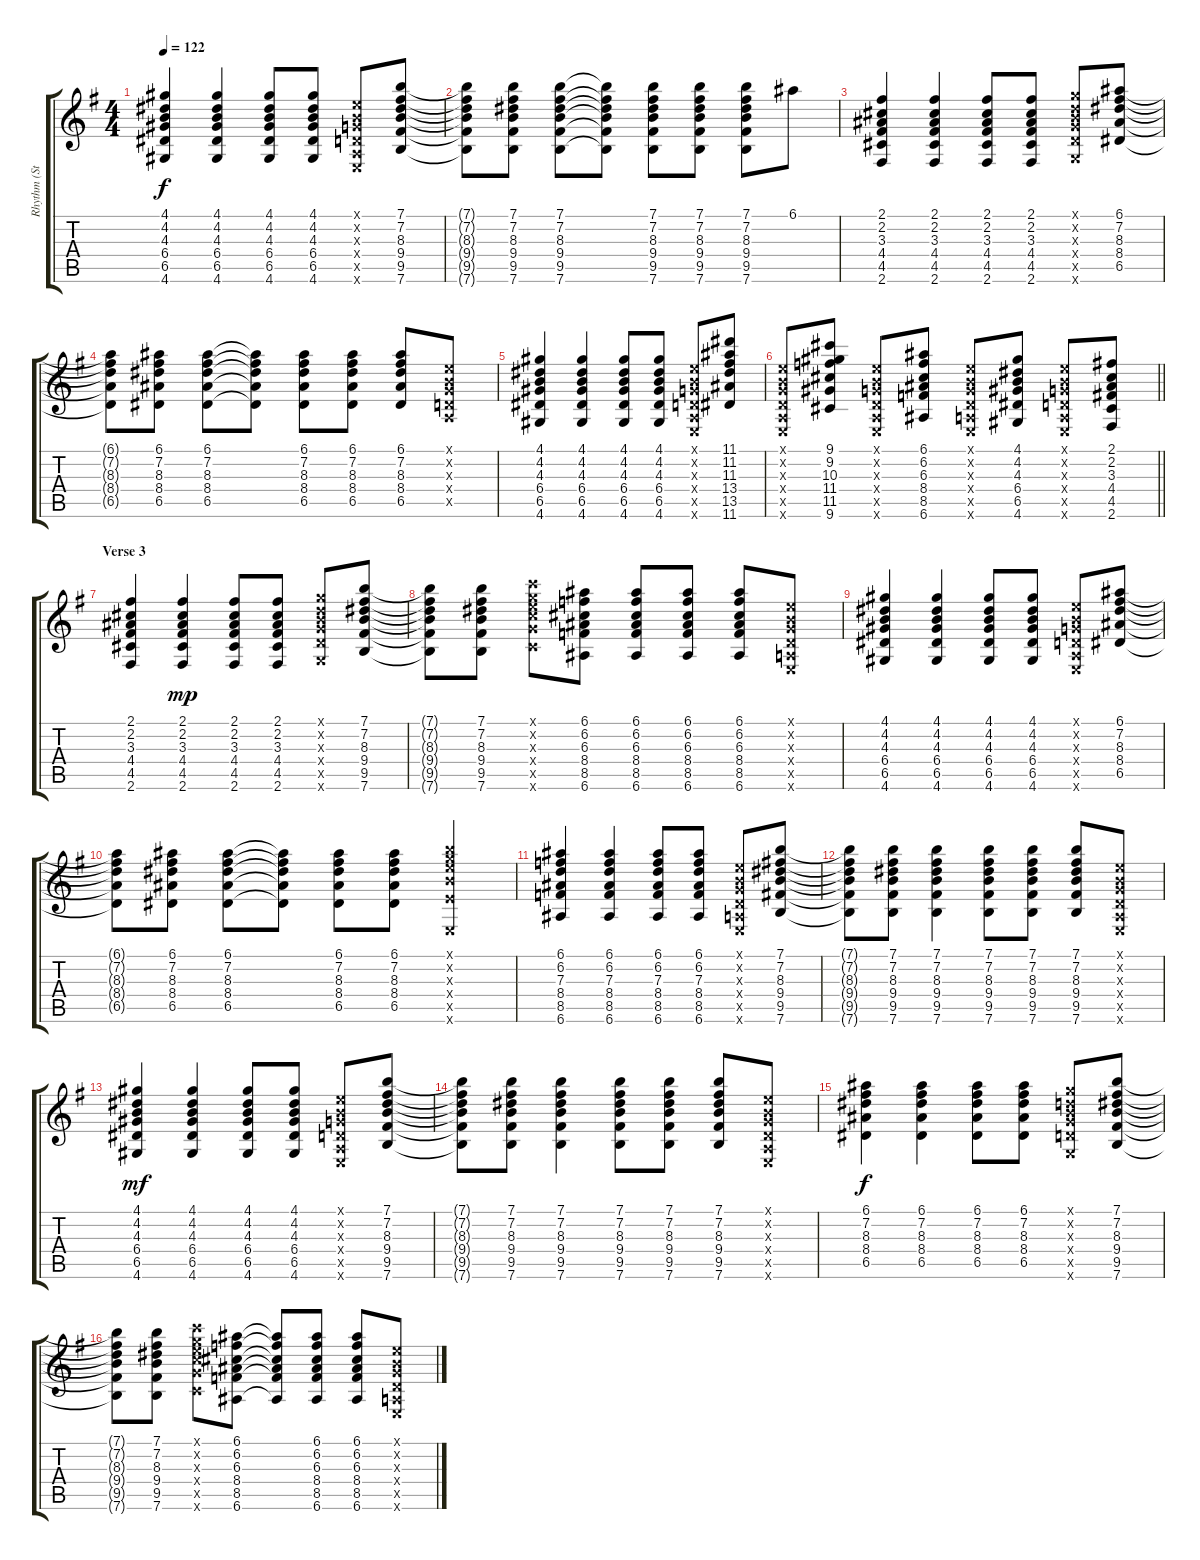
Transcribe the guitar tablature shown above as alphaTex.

\track ("Rhythm (Standard)" "Rhythm (St") {mute instrument acousticguitarsteel}
\staff {score tabs}
\tuning (E4 B3 G3 D3 A2 E2) {hide}
\ts (4 4)
\tempo 122
\clef g2
\ks eminor
(4.1 4.2 4.3 6.4 6.5 4.6).4{dy f} (4.1 4.2 4.3 6.4 6.5 4.6).4 (4.1 4.2 4.3 6.4 6.5 4.6).8 (4.1 4.2 4.3 6.4 6.5 4.6).8 (0.1{x} 0.2{x} 0.3{x} 0.4{x} 0.5{x} 0.6{x}).8 (7.1 7.2 8.3 9.4 9.5 7.6).8 |
(7.1{t} 7.2{t} 8.3{t} 9.4{t} 9.5{t} 7.6{t}).8 (7.1 7.2 8.3 9.4 9.5 7.6).8 (7.1 7.2 8.3 9.4 9.5 7.6).8 (7.1{t} 7.2{t} 8.3{t} 9.4{t} 9.5{t} 7.6{t}).8 (7.1 7.2 8.3 9.4 9.5 7.6).8 (7.1 7.2 8.3 9.4 9.5 7.6).8 (7.1 7.2 8.3 9.4 9.5 7.6).8 6.1.8 |
(2.1 2.2 3.3 4.4 4.5 2.6).4 (2.1 2.2 3.3 4.4 4.5 2.6).4 (2.1 2.2 3.3 4.4 4.5 2.6).8 (2.1 2.2 3.3 4.4 4.5 2.6).8 (3.1{x} 3.2{x} 4.3{x} 5.4{x} 5.5{x} 3.6{x}).8 (6.1 7.2 8.3 8.4 6.5).8 |
(6.1{t} 7.2{t} 8.3{t} 8.4{t} 6.5{t}).8 (6.1 7.2 8.3 8.4 6.5).8 (6.1 7.2 8.3 8.4 6.5).8 (6.1{t} 7.2{t} 8.3{t} 8.4{t} 6.5{t}).8 (6.1 7.2 8.3 8.4 6.5).8 (6.1 7.2 8.3 8.4 6.5).8 (6.1 7.2 8.3 8.4 6.5).8 (0.1{x} 0.2{x} 0.3{x} 0.4{x} 0.5{x}).8 |
(4.1 4.2 4.3 6.4 6.5 4.6).4 (4.1 4.2 4.3 6.4 6.5 4.6).4 (4.1 4.2 4.3 6.4 6.5 4.6).8 (4.1 4.2 4.3 6.4 6.5 4.6).8 (0.1{x} 0.2{x} 0.3{x} 0.4{x} 0.5{x} 0.6{x}).8 (11.1 11.2 11.3 13.4 13.5 11.6).8 |
\barLineRight lightlight
(0.1{x} 0.2{x} 0.3{x} 0.4{x} 0.5{x} 0.6{x}).8 (9.1 9.2 10.3 11.4 11.5 9.6).8 (0.1{x} 0.2{x} 0.3{x} 0.4{x} 0.5{x} 0.6{x}).8 (6.1 6.2 6.3 8.4 8.5 6.6).8 (0.1{x} 0.2{x} 0.3{x} 0.4{x} 0.5{x} 0.6{x}).8 (4.1 4.2 4.3 6.4 6.5 4.6).8 (0.1{x} 0.2{x} 0.3{x} 0.4{x} 0.5{x} 0.6{x}).8 (2.1 2.2 3.3 4.4 4.5 2.6).8 |
\section ("" "Verse 3")
(2.1 2.2 3.3 4.4 4.5 2.6).4 (2.1 2.2 3.3 4.4 4.5 2.6).4{dy mp} (2.1 2.2 3.3 4.4 4.5 2.6).8 (2.1 2.2 3.3 4.4 4.5 2.6).8 (3.1{x} 3.2{x} 4.3{x} 5.4{x} 5.5{x} 3.6{x}).8 (7.1 7.2 8.3 9.4 9.5 7.6).8 |
(7.1{t} 7.2{t} 8.3{t} 9.4{t} 9.5{t} 7.6{t}).8 (7.1 7.2 8.3 9.4 9.5 7.6).8 (8.1{x} 8.2{x} 9.3{x} 10.4{x} 10.5{x} 8.6{x}).8 (6.1 6.2 6.3 8.4 8.5 6.6).8 (6.1 6.2 6.3 8.4 8.5 6.6).8 (6.1 6.2 6.3 8.4 8.5 6.6).8 (6.1 6.2 6.3 8.4 8.5 6.6).8 (0.1{x} 0.2{x} 0.3{x} 0.4{x} 0.5{x} 0.6{x}).8 |
(4.1 4.2 4.3 6.4 6.5 4.6).4 (4.1 4.2 4.3 6.4 6.5 4.6).4 (4.1 4.2 4.3 6.4 6.5 4.6).8 (4.1 4.2 4.3 6.4 6.5 4.6).8 (0.1{x} 0.2{x} 0.3{x} 0.4{x} 0.5{x} 0.6{x}).8 (6.1 7.2 8.3 8.4 6.5).8 |
(6.1{t} 7.2{t} 8.3{t} 8.4{t} 6.5{t}).8 (6.1 7.2 8.3 8.4 6.5).8 (6.1 7.2 8.3 8.4 6.5).8 (6.1{t} 7.2{t} 8.3{t} 8.4{t} 6.5{t}).8 (6.1 7.2 8.3 8.4 6.5).8 (6.1 7.2 8.3 8.4 6.5).8 (7.1{x} 8.2{x} 9.3{x} 9.4{x} 7.5{x} 0.6{x}).4 |
(6.1 6.2 7.3 8.4 8.5 6.6).4 (6.1 6.2 7.3 8.4 8.5 6.6).4 (6.1 6.2 7.3 8.4 8.5 6.6).8 (6.1 6.2 7.3 8.4 8.5 6.6).8 (0.1{x} 0.2{x} 0.3{x} 0.4{x} 0.5{x} 0.6{x}).8 (7.1 7.2 8.3 9.4 9.5 7.6).8 |
(7.1{t} 7.2{t} 8.3{t} 9.4{t} 9.5{t} 7.6{t}).8 (7.1 7.2 8.3 9.4 9.5 7.6).8 (7.1 7.2 8.3 9.4 9.5 7.6).4 (7.1 7.2 8.3 9.4 9.5 7.6).8 (7.1 7.2 8.3 9.4 9.5 7.6).8 (7.1 7.2 8.3 9.4 9.5 7.6).8 (0.1{x} 0.2{x} 0.3{x} 0.4{x} 0.5{x} 0.6{x}).8 |
(4.1 4.2 4.3 6.4 6.5 4.6).4{dy mf} (4.1 4.2 4.3 6.4 6.5 4.6).4 (4.1 4.2 4.3 6.4 6.5 4.6).8 (4.1 4.2 4.3 6.4 6.5 4.6).8 (0.1{x} 0.2{x} 0.3{x} 0.4{x} 0.5{x} 0.6{x}).8 (7.1 7.2 8.3 9.4 9.5 7.6).8 |
(7.1{t} 7.2{t} 8.3{t} 9.4{t} 9.5{t} 7.6{t}).8 (7.1 7.2 8.3 9.4 9.5 7.6).8 (7.1 7.2 8.3 9.4 9.5 7.6).4 (7.1 7.2 8.3 9.4 9.5 7.6).8 (7.1 7.2 8.3 9.4 9.5 7.6).8 (7.1 7.2 8.3 9.4 9.5 7.6).8 (0.1{x} 0.2{x} 0.3{x} 0.4{x} 0.5{x} 0.6{x}).8 |
(6.1 7.2 8.3 8.4 6.5).4{dy f} (6.1 7.2 8.3 8.4 6.5).4 (6.1 7.2 8.3 8.4 6.5).8 (6.1 7.2 8.3 8.4 6.5).8 (3.1{x} 3.2{x} 4.3{x} 5.4{x} 5.5{x} 3.6{x}).8 (7.1 7.2 8.3 9.4 9.5 7.6).8 |
(7.1{t} 7.2{t} 8.3{t} 9.4{t} 9.5{t} 7.6{t}).8 (7.1 7.2 8.3 9.4 9.5 7.6).8 (8.1{x} 8.2{x} 9.3{x} 10.4{x} 10.5{x} 8.6{x}).8 (6.1 6.2 6.3 8.4 8.5 6.6).8 (6.1{t} 6.2{t} 6.3{t} 8.4{t} 8.5{t} 6.6{t}).8 (6.1 6.2 6.3 8.4 8.5 6.6).8 (6.1 6.2 6.3 8.4 8.5 6.6).8 (0.1{x} 0.2{x} 0.3{x} 0.4{x} 0.5{x} 0.6{x}).8
